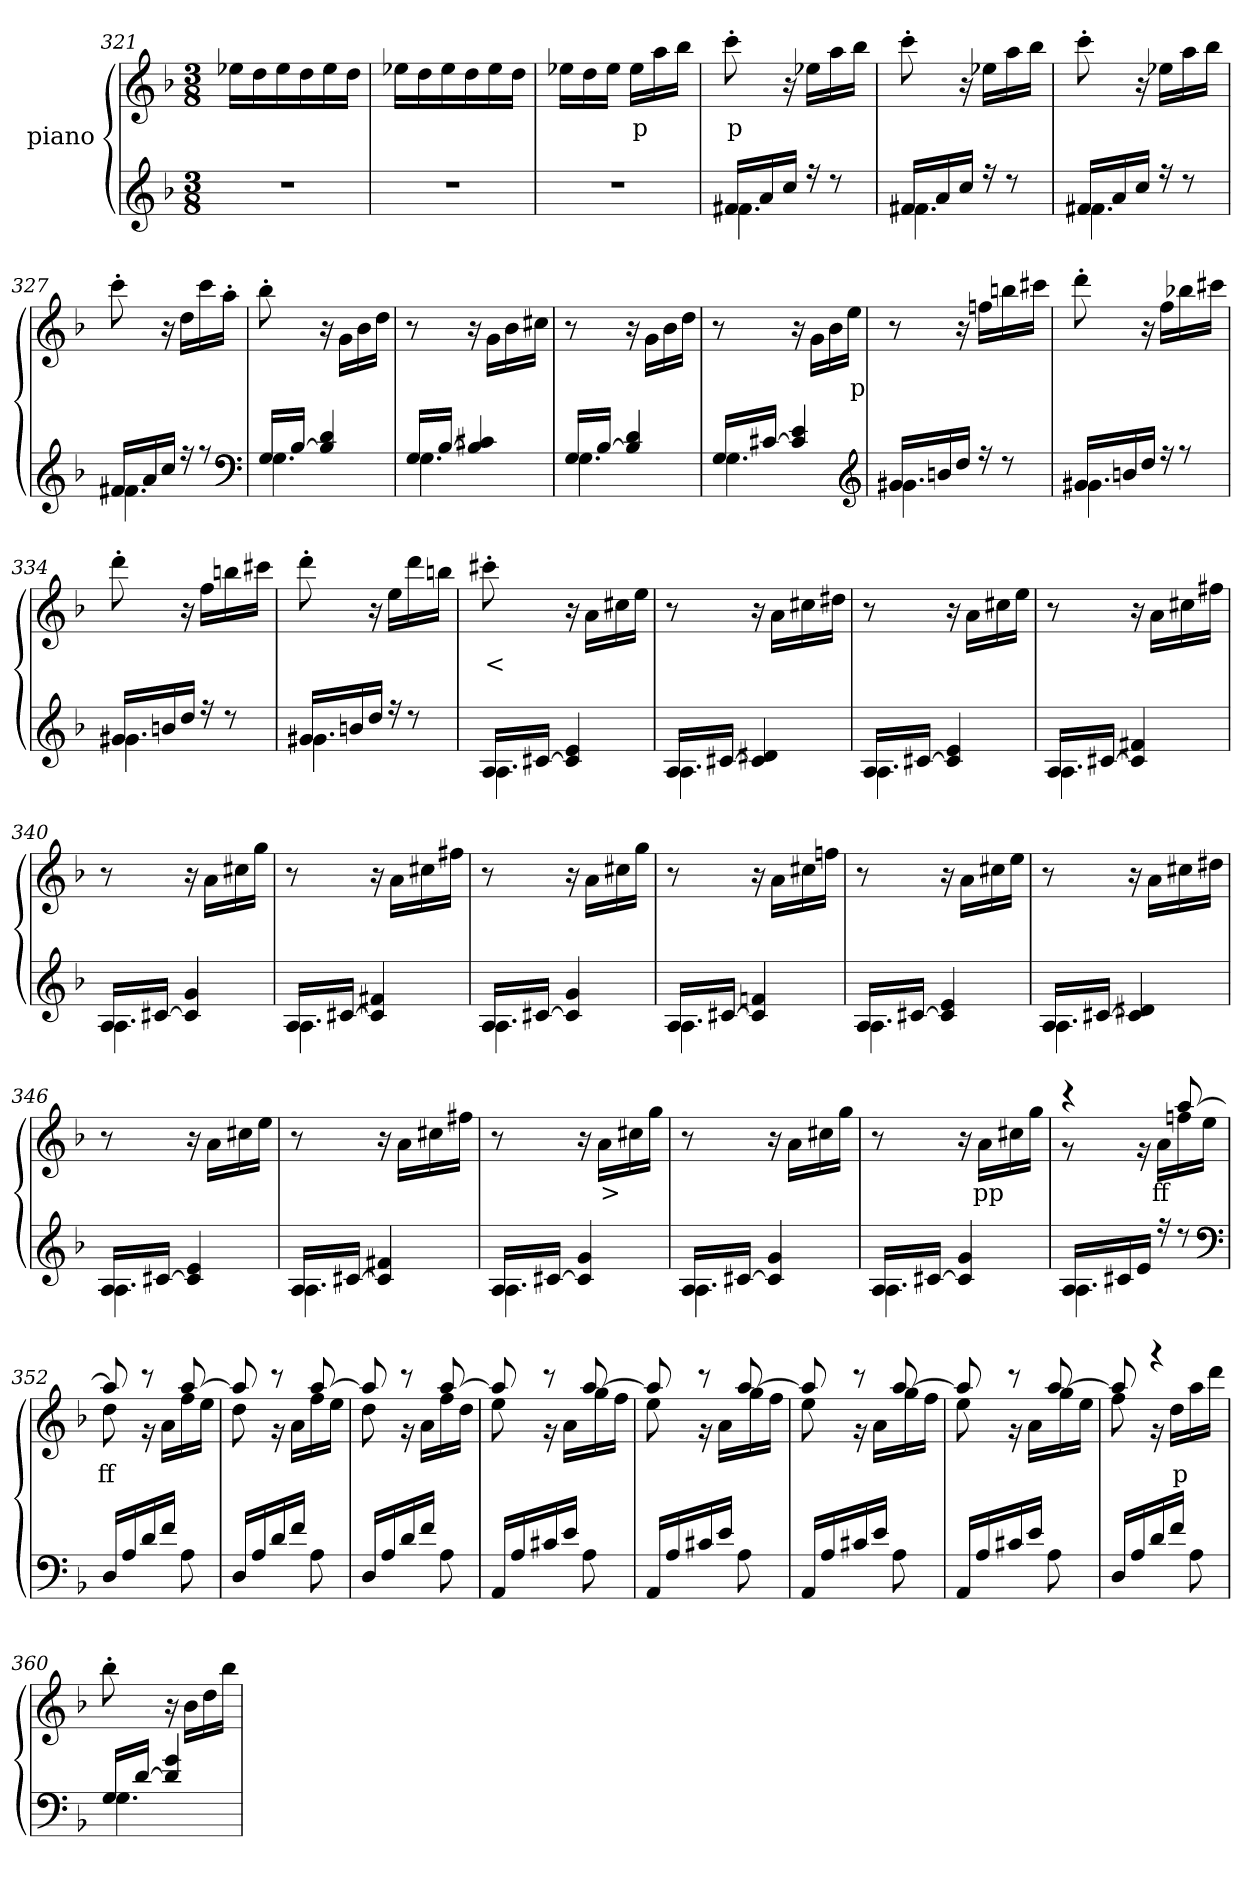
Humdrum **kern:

**kern	**kern	**text
*part2	*part1	*part1
*staff2	*staff1	*staff1
*	*I"piano	*
*clefG2	*clefG2	*
*k[b-]	*k[b-]	*
*d:	*d:	*
*M3/8	*M3/8	*
=321	=321	=321
4.r	16ee-X\LL	.
.	16dd\	.
.	16ee-\	.
.	16dd\	.
.	16ee-\	.
.	16dd\JJ	.
=322	=322	=322
4.r	16ee-X\LL	.
.	16dd\	.
.	16ee-\	.
.	16dd\	.
.	16ee-\	.
.	16dd\JJ	.
=323	=323	=323
4.r	16ee-X\LL	.
.	16dd\	.
.	16ee-\JJ	.
.	16ee-\LL	p
.	16aa\	.
.	16bb-\JJ	.
=324	=324	=324
*^	*	*
16f#X/LL	4.f#\	8ccc'>\	p
16a/	.	.	.
16cc/JJ	.	16r	.
16r	.	16ee-X\LL	.
8r	.	16aa\	.
.	.	16bb-\JJ	.
=325	=325	=325	=325
16f#X/LL	4.f#\	8ccc'>\	.
16a/	.	.	.
16cc/JJ	.	16r	.
16r	.	16ee-X\LL	.
8r	.	16aa\	.
.	.	16bb-\JJ	.
=326	=326	=326	=326
16f#X/LL	4.f#\	8ccc'>\	.
16a/	.	.	.
16cc/JJ	.	16r	.
16r	.	16ee-X\LL	.
8r	.	16aa\	.
.	.	16bb-\JJ	.
=327	=327	=327	=327
16f#X/LL	4.f#\	8ccc'>\	.
16a/	.	.	.
16cc/JJ	.	16r	.
16r	.	16dd\LL	.
8r	.	16ccc\	.
.	.	16aa'>\JJ	.
*clefF4	*	*	*
=328	=328	=328	=328
16G/LL	4.G\	8bb-'>\	.
[16B-/JJ	.	.	.
4B-/] 4d/	.	16r	.
.	.	16g\LL	.
.	.	16b-\	.
.	.	16dd\JJ	.
=329	=329	=329	=329
16G/LL	4.G\	8r	.
[16B-/JJ	.	.	.
4B-/] 4c#X/	.	16r	.
.	.	16g\LL	.
.	.	16b-\	.
.	.	16cc#X\JJ	.
=330	=330	=330	=330
16G/LL	4.G\	8r	.
[16B-/JJ	.	.	.
4B-/] 4d/	.	16r	.
.	.	16g\LL	.
.	.	16b-\	.
.	.	16dd\JJ	.
=331	=331	=331	=331
16G/LL	4.G\	8r	.
[16c#X/JJ	.	.	.
4c#/] 4e/	.	16r	.
.	.	16g\LL	.
.	.	16b-\	.
.	.	16ee\JJ	p
*clefG2	*	*	*
=332	=332	=332	=332
16g#X/LL	4.g#\	8r	.
16bn/	.	.	.
16dd/JJ	.	16r	.
16r	.	16ffn\LL	.
8r	.	16bbn\	.
.	.	16ccc#X\JJ	.
=333	=333	=333	=333
16g#X/LL	4.g#\	8ddd'>\	.
16bn/	.	.	.
16dd/JJ	.	16r	.
16r	.	16ff\LL	.
8r	.	16bb-X\	.
.	.	16ccc#X\JJ	.
=334	=334	=334	=334
16g#X/LL	4.g#\	8ddd'>\	.
16bn/	.	.	.
16dd/JJ	.	16r	.
16r	.	16ff\LL	.
8r	.	16bbn\	.
.	.	16ccc#X\JJ	.
=335	=335	=335	=335
16g#X/LL	4.g#\	8ddd'>\	.
16bn/	.	.	.
16dd/JJ	.	16r	.
16r	.	16ee\LL	.
8r	.	16ddd\	.
.	.	16bbn\JJ	.
=336	=336	=336	=336
16A/LL	4.A\	8ccc#X'>\	<
[16c#X/JJ	.	.	.
4c#/] 4e/	.	16r	.
.	.	16a\LL	.
.	.	16cc#\	.
.	.	16ee\JJ	.
=337	=337	=337	=337
16A/LL	4.A\	8r	.
[16c#X/JJ	.	.	.
4c#/] 4d#X/	.	16r	.
.	.	16a\LL	.
.	.	16cc#X\	.
.	.	16dd#X\JJ	.
=338	=338	=338	=338
16A/LL	4.A\	8r	.
[16c#X/JJ	.	.	.
4c#/] 4e/	.	16r	.
.	.	16a\LL	.
.	.	16cc#X\	.
.	.	16ee\JJ	.
=339	=339	=339	=339
16A/LL	4.A\	8r	.
[16c#X/JJ	.	.	.
4c#/] 4f#X/	.	16r	.
.	.	16a\LL	.
.	.	16cc#X\	.
.	.	16ff#X\JJ	.
=340	=340	=340	=340
16A/LL	4.A\	8r	.
[16c#X/JJ	.	.	.
4c#/] 4g/	.	16r	.
.	.	16a\LL	.
.	.	16cc#X\	.
.	.	16gg\JJ	.
=341	=341	=341	=341
16A/LL	4.A\	8r	.
[16c#X/JJ	.	.	.
4c#/] 4f#X/	.	16r	.
.	.	16a\LL	.
.	.	16cc#X\	.
.	.	16ff#X\JJ	.
=342	=342	=342	=342
16A/LL	4.A\	8r	.
[16c#X/JJ	.	.	.
4c#/] 4g/	.	16r	.
.	.	16a\LL	.
.	.	16cc#X\	.
.	.	16gg\JJ	.
=343	=343	=343	=343
16A/LL	4.A\	8r	.
[16c#X/JJ	.	.	.
4c#/] 4fn/	.	16r	.
.	.	16a\LL	.
.	.	16cc#X\	.
.	.	16ffn\JJ	.
=344	=344	=344	=344
16A/LL	4.A\	8r	.
[16c#X/JJ	.	.	.
4c#/] 4e/	.	16r	.
.	.	16a\LL	.
.	.	16cc#X\	.
.	.	16ee\JJ	.
=345	=345	=345	=345
16A/LL	4.A\	8r	.
[16c#X/JJ	.	.	.
4c#/] 4d#X/	.	16r	.
.	.	16a\LL	.
.	.	16cc#X\	.
.	.	16dd#X\JJ	.
=346	=346	=346	=346
16A/LL	4.A\	8r	.
[16c#X/JJ	.	.	.
4c#/] 4e/	.	16r	.
.	.	16a\LL	.
.	.	16cc#X\	.
.	.	16ee\JJ	.
=347	=347	=347	=347
16A/LL	4.A\	8r	.
[16c#X/JJ	.	.	.
4c#/] 4f#X/	.	16r	.
.	.	16a\LL	.
.	.	16cc#X\	.
.	.	16ff#X\JJ	.
=348	=348	=348	=348
16A/LL	4.A\	8r	.
[16c#X/JJ	.	.	.
4c#/] 4g/	.	16r	.
.	.	16a\LL	>
.	.	16cc#X\	.
.	.	16gg\JJ	.
=349	=349	=349	=349
16A/LL	4.A\	8r	.
[16c#X/JJ	.	.	.
4c#/] 4g/	.	16r	.
.	.	16a\LL	.
.	.	16cc#X\	.
.	.	16gg\JJ	.
=350	=350	=350	=350
16A/LL	4.A\	8r	pp
[16c#X/JJ	.	.	.
4c#/] 4g/	.	16r	.
.	.	16a\LL	pp
.	.	16cc#X\	.
.	.	16gg\JJ	.
=351	=351	=351	=351
*	*	*^	*
16A/LL	4.A\	4r	8r	.
16c#X/	.	.	.	.
16e/JJ	.	.	16r	.
16r	.	.	16a\LL	ff
8r	.	[8aa/	16ffn\	.
.	.	.	16ee\JJ	.
*v	*v	*	*	*
*clefF4	*	*	*
=352	=352	=352	=352
16D/LL	8aa/]	8dd\	ff
16A/	.	.	.
16d/	8r	16r	.
16f/JJ	.	16a\LL	.
8A\	[8aa/	16ff\	.
.	.	16ee\JJ	.
=353	=353	=353	=353
16D/LL	8aa/]	8dd\	.
16A/	.	.	.
16d/	8r	16r	.
16f/JJ	.	16a\LL	.
8A\	[8aa/	16ff\	.
.	.	16ee\JJ	.
=354	=354	=354	=354
16D/LL	8aa/]	8dd\	.
16A/	.	.	.
16d/	8r	16r	.
16f/JJ	.	16a\LL	.
8A\	[8aa/	16ff\	.
.	.	16dd\JJ	.
=355	=355	=355	=355
16AA/LL	8aa/]	8ee\	.
16A/	.	.	.
16c#X/	8r	16r	.
16e/JJ	.	16a\LL	.
8A\	[8aa/	16gg\	.
.	.	16ff\JJ	.
=356	=356	=356	=356
16AA/LL	8aa/]	8ee\	.
16A/	.	.	.
16c#X/	8r	16r	.
16e/JJ	.	16a\LL	.
8A\	[8aa/	16gg\	.
.	.	16ff\JJ	.
=357	=357	=357	=357
16AA/LL	8aa/]	8ee\	.
16A/	.	.	.
16c#X/	8r	16r	.
16e/JJ	.	16a\LL	.
8A\	[8aa/	16gg\	.
.	.	16ff\JJ	.
=358	=358	=358	=358
16AA/LL	8aa/]	8ee\	.
16A/	.	.	.
16c#X/	8r	16r	.
16e/JJ	.	16a\LL	.
8A\	[8aa/	16gg\	.
.	.	16ee\JJ	.
=359	=359	=359	=359
16D/LL	8aa/]	8ff\	.
16A/	.	.	.
16d/	4r	16r	.
16f/JJ	.	16dd\LL	p
8A\	.	16aa\	.
.	.	16ddd\JJ	.
*	*v	*v	*
=360	=360	=360
*^	*	*
16G/LL	4.G\	8bb-'>\	.
[16d/JJ	.	.	.
4d/] 4g/	.	16r	.
.	.	16b-\LL	.
.	.	16dd\	.
.	.	16bb-\JJ	.
*v	*v	*	*
=	=	=
*-	*-	*-
